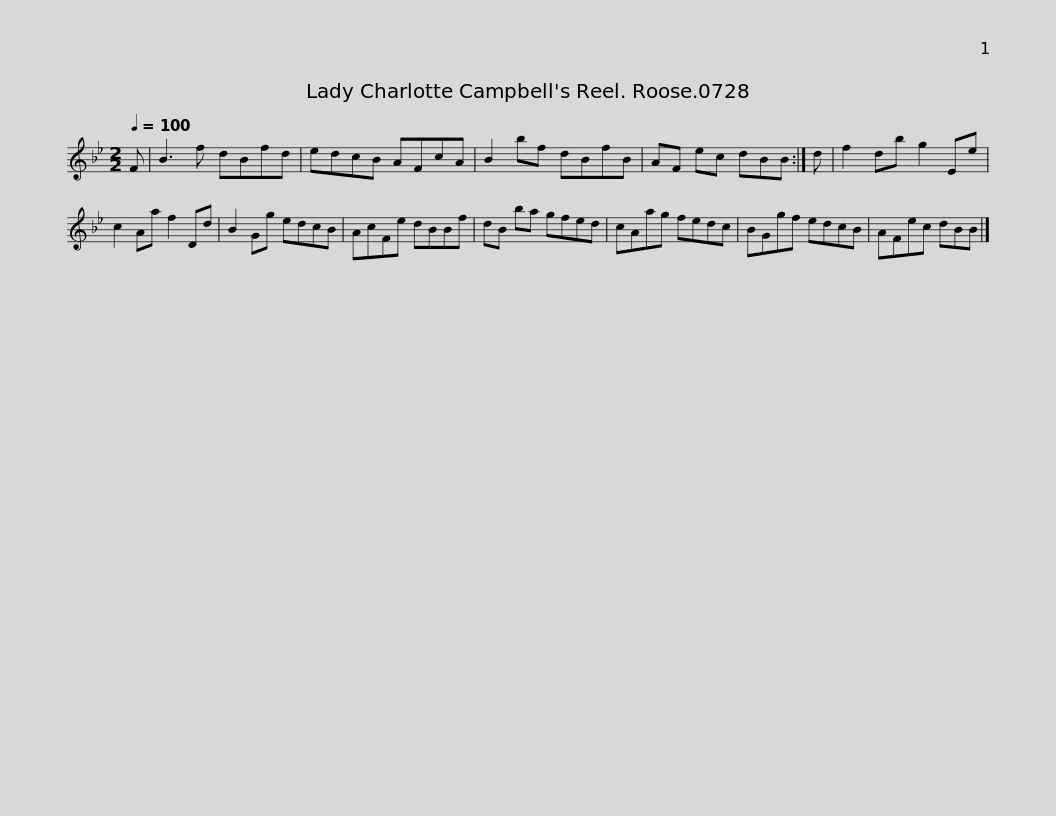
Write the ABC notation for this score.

X:1
L:1/8
Q:1/4=100
M:2/2
I:linebreak $
K:Bb
V:1 treble
V:1
 F | B3 f dBfd | edcB AFcA | B2 bf dBfB | AF ec dBB :| %5
 d | f2 db g2 Ee |$ c2 Aa f2 Dd | B2 Gg edcB | AcFe dBBf | %10
 dB ba gfed | cAag fedc | BGgf edcB |$ AFec dBB |] %14
